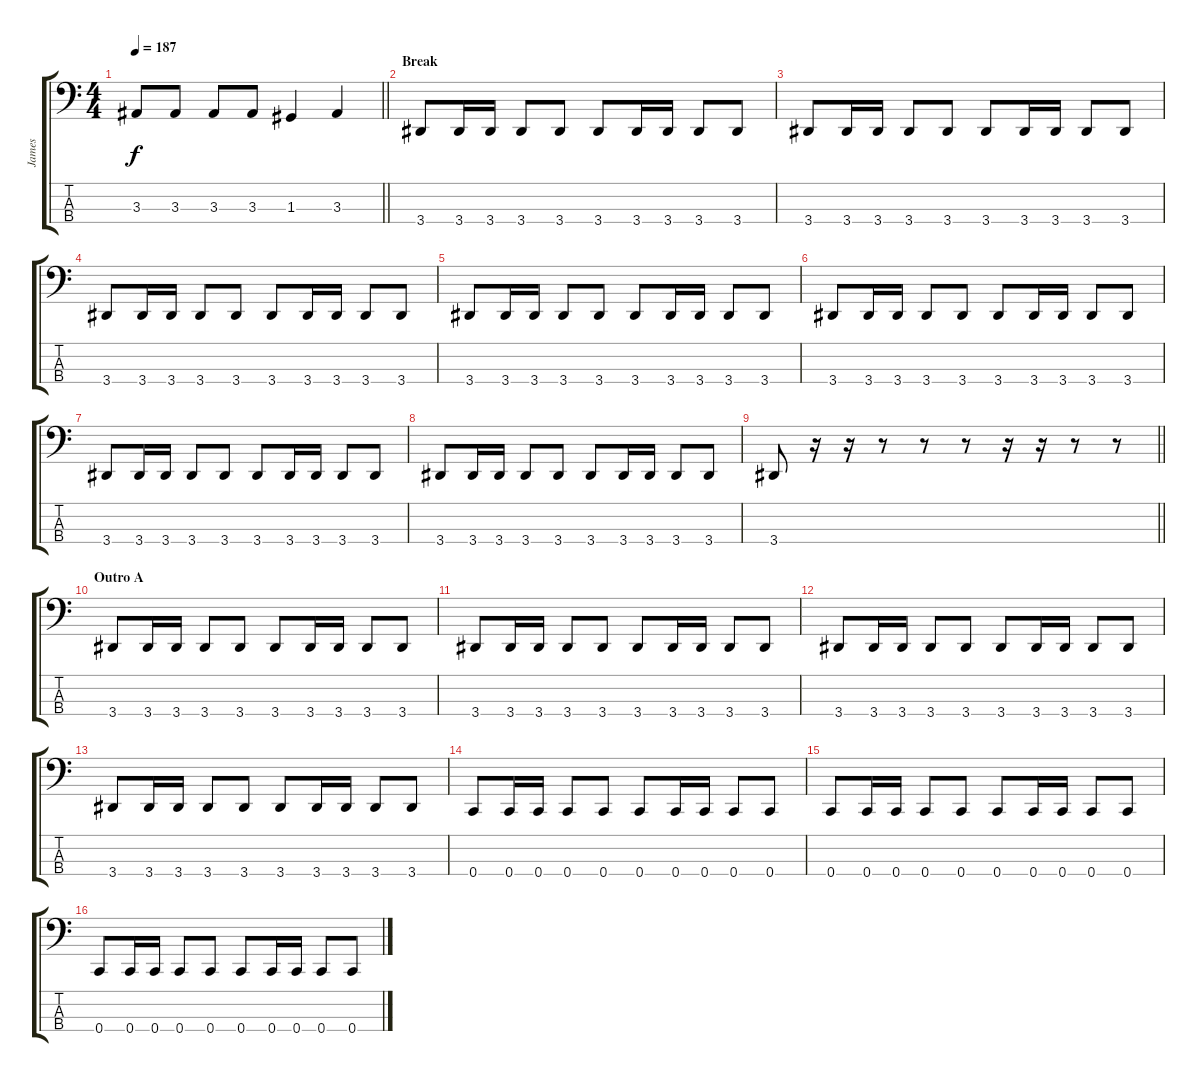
\track ("James" "James") {instrument electricbassfinger}
\staff {score tabs}
\tuning (F2 C2 G1 C1) {hide}
\ts (4 4)
\tempo 187
\clef f4
\barLineRight lightlight
\ks c
3.3.8{dy f} 3.3.8 3.3.8 3.3.8 1.3.4 3.3.4 |
\section ("" "Break")
3.4.8 3.4.16 3.4.16 3.4.8 3.4.8 3.4.8 3.4.16 3.4.16 3.4.8 3.4.8 |
3.4.8 3.4.16 3.4.16 3.4.8 3.4.8 3.4.8 3.4.16 3.4.16 3.4.8 3.4.8 |
3.4.8 3.4.16 3.4.16 3.4.8 3.4.8 3.4.8 3.4.16 3.4.16 3.4.8 3.4.8 |
3.4.8 3.4.16 3.4.16 3.4.8 3.4.8 3.4.8 3.4.16 3.4.16 3.4.8 3.4.8 |
3.4.8 3.4.16 3.4.16 3.4.8 3.4.8 3.4.8 3.4.16 3.4.16 3.4.8 3.4.8 |
3.4.8 3.4.16 3.4.16 3.4.8 3.4.8 3.4.8 3.4.16 3.4.16 3.4.8 3.4.8 |
3.4.8 3.4.16 3.4.16 3.4.8 3.4.8 3.4.8 3.4.16 3.4.16 3.4.8 3.4.8 |
\barLineRight lightlight
3.4.8 r.16 r.16 r.8 r.8 r.8 r.16 r.16 r.8 r.8 |
\section ("" "Outro A")
3.4.8 3.4.16 3.4.16 3.4.8 3.4.8 3.4.8 3.4.16 3.4.16 3.4.8 3.4.8 |
3.4.8 3.4.16 3.4.16 3.4.8 3.4.8 3.4.8 3.4.16 3.4.16 3.4.8 3.4.8 |
3.4.8 3.4.16 3.4.16 3.4.8 3.4.8 3.4.8 3.4.16 3.4.16 3.4.8 3.4.8 |
3.4.8 3.4.16 3.4.16 3.4.8 3.4.8 3.4.8 3.4.16 3.4.16 3.4.8 3.4.8 |
0.4.8 0.4.16 0.4.16 0.4.8 0.4.8 0.4.8 0.4.16 0.4.16 0.4.8 0.4.8 |
0.4.8 0.4.16 0.4.16 0.4.8 0.4.8 0.4.8 0.4.16 0.4.16 0.4.8 0.4.8 |
0.4.8 0.4.16 0.4.16 0.4.8 0.4.8 0.4.8 0.4.16 0.4.16 0.4.8 0.4.8
